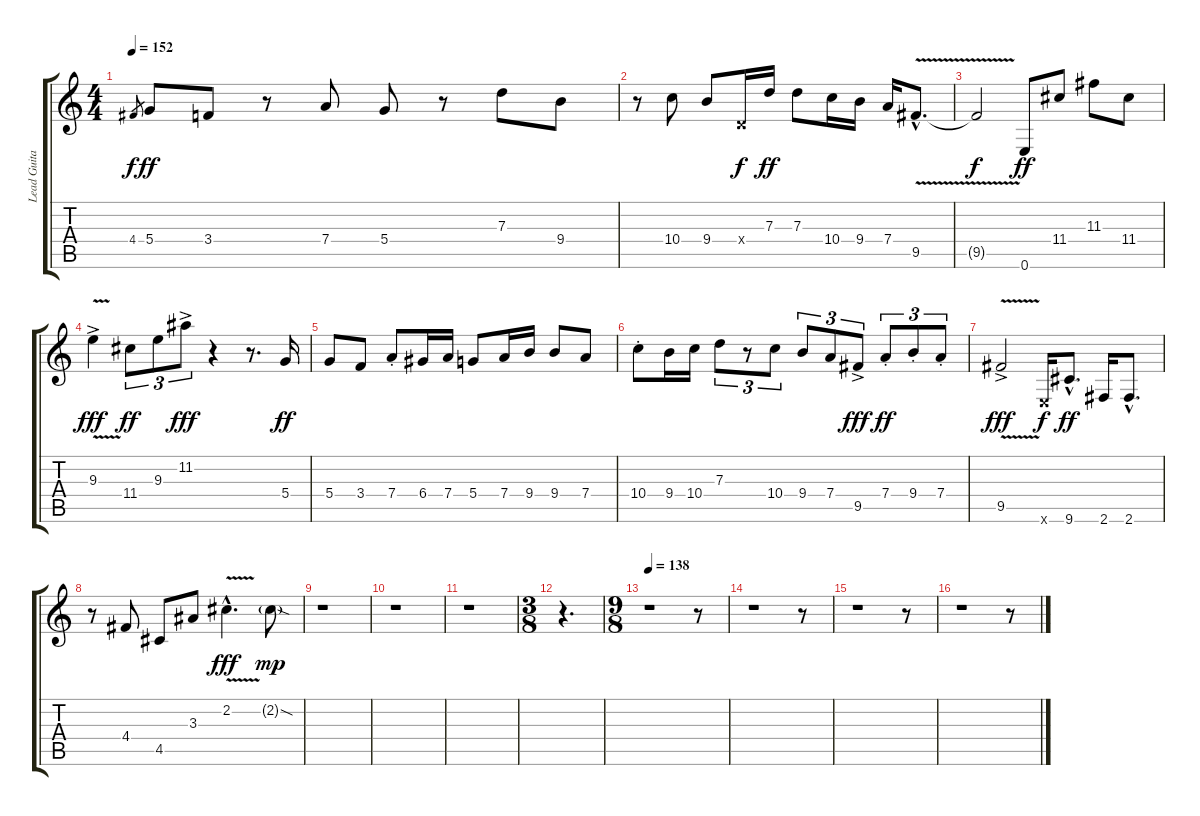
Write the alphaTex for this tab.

\track ("Lead Guitar" "Lead Guita") {instrument distortionguitar}
\staff {score tabs}
\tuning (E4 B3 G3 D3 A2 E2) {hide}
\ts (4 4)
\tempo 152
\clef g2
\ks c
4.4.8{gr dy f} 5.4.8{dy ff} 3.4.8 r.8 7.4.8 5.4.8 r.8 7.3.8 9.4.8 |
r.8 10.4.8 9.4.8 0.4{x}.16{dy f} 7.3.16{dy ff} 7.3.8 10.4.16 9.4.16 7.4.16 9.5{v hac}.8{d} |
9.5{t}.2{dy f} 0.6.8{dy ff} 11.4.8 11.3.8 11.4.8 |
9.3{v ac}.4{dy fff} 11.4.8{tu (3 2) dy ff} 9.3.8{tu (3 2)} 11.2{ac}.8{tu (3 2) dy fff} r.4 r.8{d} 5.4.16{dy ff} |
5.4.8 3.4.8 7.4{st}.8 6.4.16 7.4.16 5.4.8 7.4.16 9.4.16 9.4.8 7.4.8 |
10.4{st}.8 9.4.16 10.4.16 7.3.8{tu (3 2)} r.8{tu (3 2)} 10.4.8{tu (3 2)} 9.4.8{tu (3 2)} 7.4.8{tu (3 2)} 9.5{ac}.8{tu (3 2) dy fff} 7.4{st}.8{tu (3 2) dy ff} 9.4{st}.8{tu (3 2)} 7.4{st}.8{tu (3 2)} |
9.5{v ac}.2{dy fff} 0.6{x}.16{dy f} 9.6{hac}.8{d dy ff} 2.6.16 2.6{hac}.8{d} |
r.8 4.4.8 4.5.8 3.3.8 2.2{v hac}.4{d dy fff} 2.2{sod g}.8{dy mp} |
r.1 |
r.1 |
r.1 |
\ts (3 8)
r.4{d} |
\ts (9 8)
\tempo 138
r.1 r.8 |
r.1 r.8 |
r.1 r.8 |
r.1 r.8
